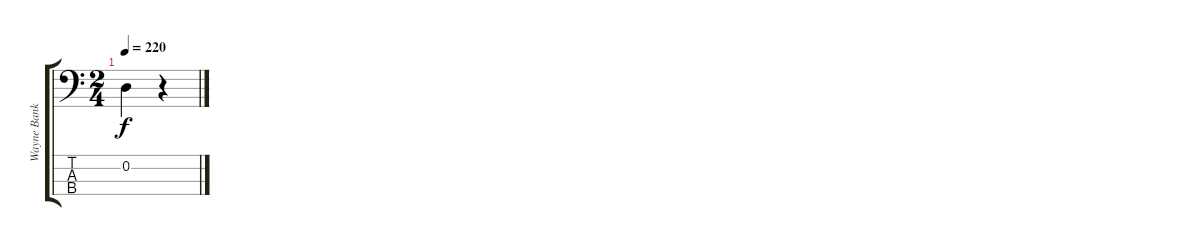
\track ("Wayne Banks" "Wayne Bank") {instrument electricbassfinger}
\staff {score tabs}
\tuning (G2 D2 A1 D1) {hide}
\ts (2 4)
\tempo 220
\clef f4
\ks c
0.2.4{dy f} r.4
